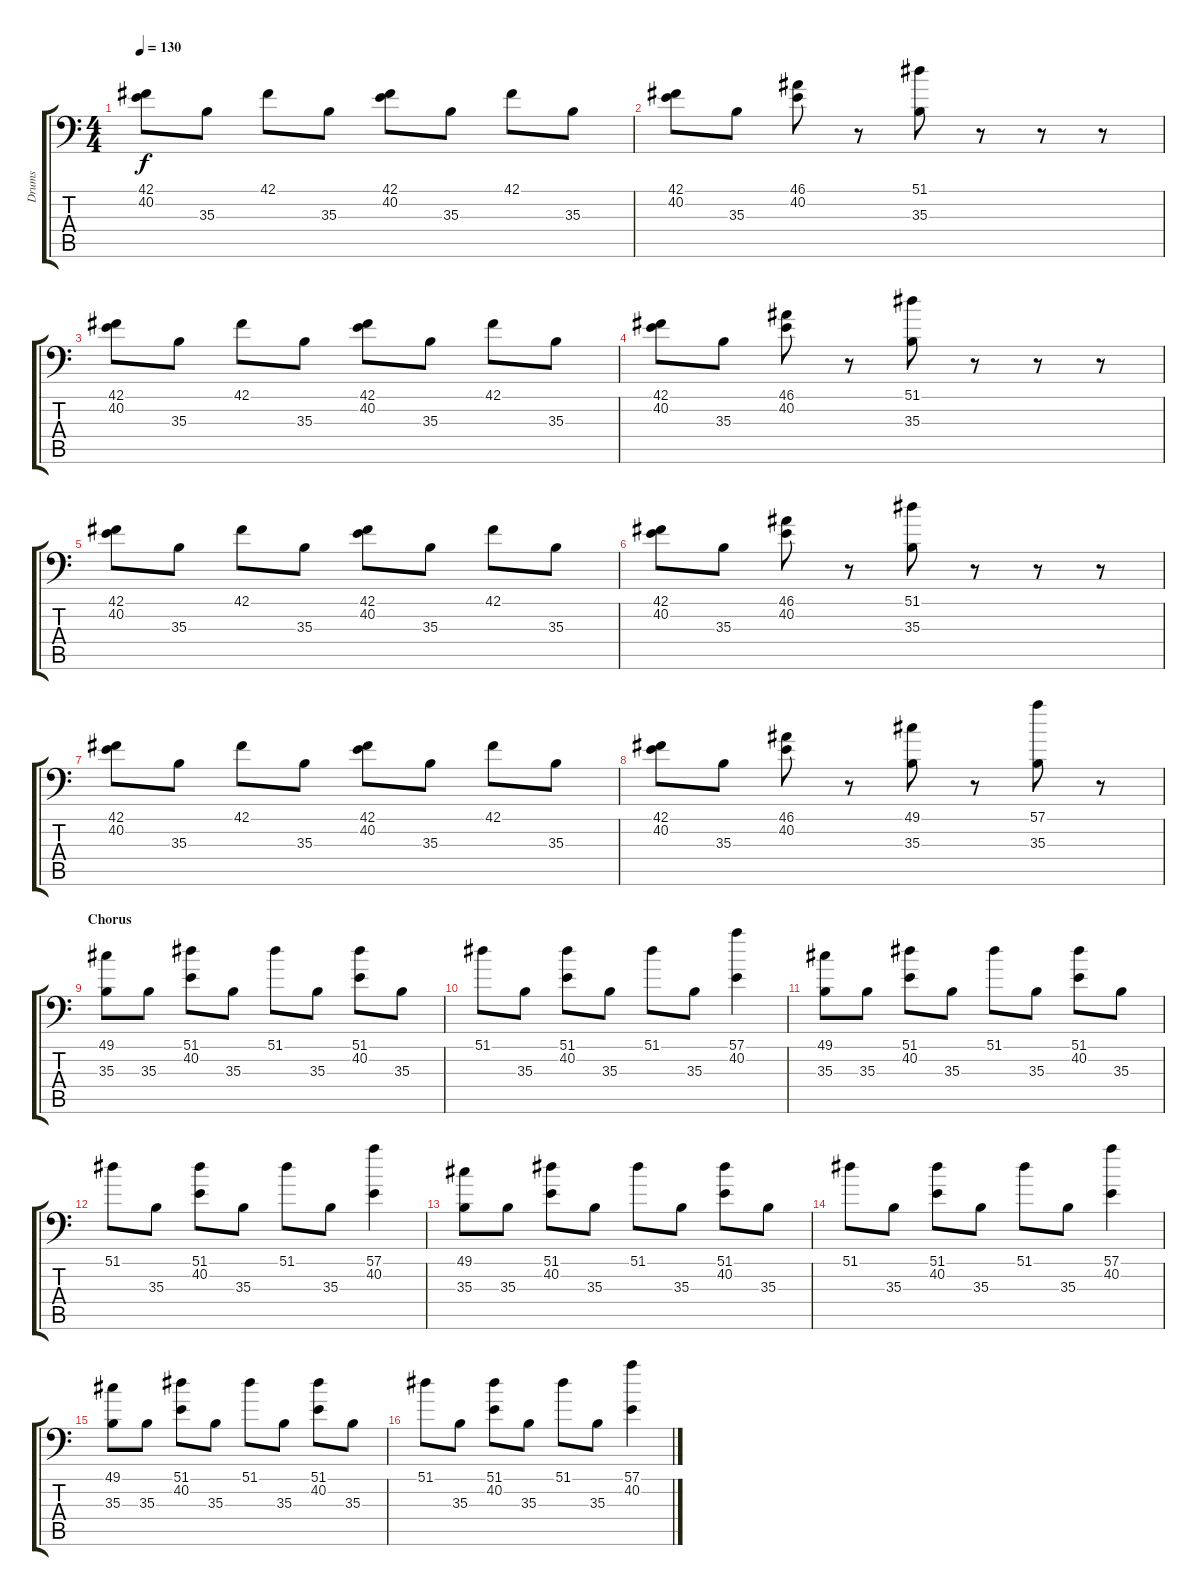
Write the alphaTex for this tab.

\track ("Drums" "Drums") {instrument acousticgrandpiano}
\staff {score tabs}
\tuning (C-1 C-1 C-1 C-1 C-1 C-1) {hide}
\ts (4 4)
\tempo 130
\clef f4
\ks c
(42.1 40.2).8{dy f} 35.3.8 42.1.8 35.3.8 (42.1 40.2).8 35.3.8 42.1.8 35.3.8 |
(42.1 40.2).8 35.3.8 (46.1 40.2).8 r.8 (51.1 35.3).8 r.8 r.8 r.8 |
(42.1 40.2).8 35.3.8 42.1.8 35.3.8 (42.1 40.2).8 35.3.8 42.1.8 35.3.8 |
(42.1 40.2).8 35.3.8 (46.1 40.2).8 r.8 (51.1 35.3).8 r.8 r.8 r.8 |
(42.1 40.2).8 35.3.8 42.1.8 35.3.8 (42.1 40.2).8 35.3.8 42.1.8 35.3.8 |
(42.1 40.2).8 35.3.8 (46.1 40.2).8 r.8 (51.1 35.3).8 r.8 r.8 r.8 |
(42.1 40.2).8 35.3.8 42.1.8 35.3.8 (42.1 40.2).8 35.3.8 42.1.8 35.3.8 |
(42.1 40.2).8 35.3.8 (46.1 40.2).8 r.8 (49.1 35.3).8 r.8 (57.1 35.3).8 r.8 |
\section ("" "Chorus")
(49.1 35.3).8 35.3.8 (51.1 40.2).8 35.3.8 51.1.8 35.3.8 (51.1 40.2).8 35.3.8 |
51.1.8 35.3.8 (51.1 40.2).8 35.3.8 51.1.8 35.3.8 (57.1 40.2).4 |
(49.1 35.3).8 35.3.8 (51.1 40.2).8 35.3.8 51.1.8 35.3.8 (51.1 40.2).8 35.3.8 |
51.1.8 35.3.8 (51.1 40.2).8 35.3.8 51.1.8 35.3.8 (57.1 40.2).4 |
(49.1 35.3).8 35.3.8 (51.1 40.2).8 35.3.8 51.1.8 35.3.8 (51.1 40.2).8 35.3.8 |
51.1.8 35.3.8 (51.1 40.2).8 35.3.8 51.1.8 35.3.8 (57.1 40.2).4 |
(49.1 35.3).8 35.3.8 (51.1 40.2).8 35.3.8 51.1.8 35.3.8 (51.1 40.2).8 35.3.8 |
51.1.8 35.3.8 (51.1 40.2).8 35.3.8 51.1.8 35.3.8 (57.1 40.2).4
